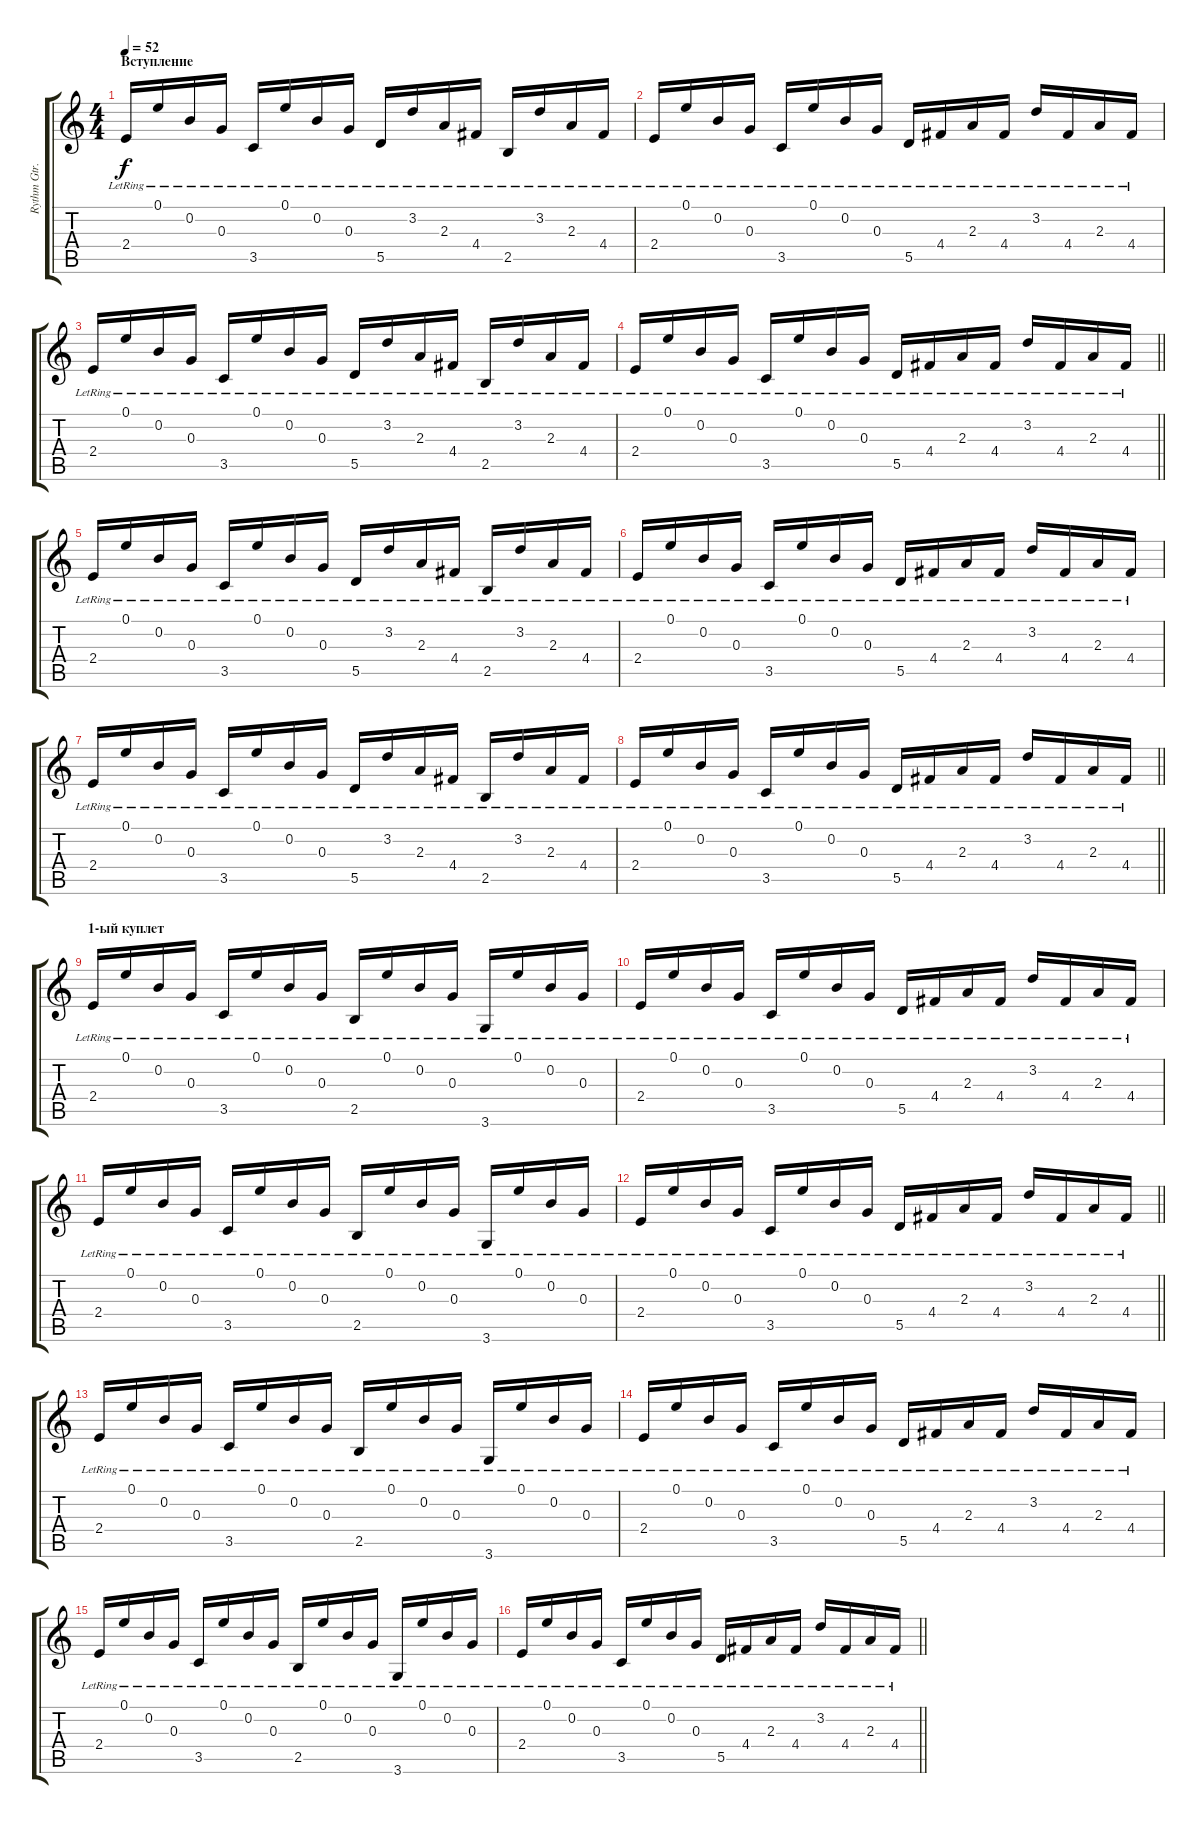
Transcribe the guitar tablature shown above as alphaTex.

\track ("Rythm Gtr." "Rythm Gtr.") {instrument acousticguitarsteel}
\staff {score tabs}
\tuning (E4 B3 G3 D3 A2 E2) {hide}
\ts (4 4)
\section ("" "Вступление")
\tempo 52
\clef g2
\ks c
2.4{lr}.16{dy f instrument acousticguitarsteel} 0.1{lr}.16 0.2{lr}.16 0.3{lr}.16 3.5{lr}.16 0.1{lr}.16 0.2{lr}.16 0.3{lr}.16 5.5{lr}.16 3.2{lr}.16 2.3{lr}.16 4.4{lr}.16 2.5{lr}.16 3.2{lr}.16 2.3{lr}.16 4.4{lr}.16 |
2.4{lr}.16 0.1{lr}.16 0.2{lr}.16 0.3{lr}.16 3.5{lr}.16 0.1{lr}.16 0.2{lr}.16 0.3{lr}.16 5.5{lr}.16 4.4{lr}.16 2.3{lr}.16 4.4{lr}.16 3.2{lr}.16 4.4{lr}.16 2.3{lr}.16 4.4{lr}.16 |
2.4{lr}.16 0.1{lr}.16 0.2{lr}.16 0.3{lr}.16 3.5{lr}.16 0.1{lr}.16 0.2{lr}.16 0.3{lr}.16 5.5{lr}.16 3.2{lr}.16 2.3{lr}.16 4.4{lr}.16 2.5{lr}.16 3.2{lr}.16 2.3{lr}.16 4.4{lr}.16 |
\barLineRight lightlight
2.4{lr}.16 0.1{lr}.16 0.2{lr}.16 0.3{lr}.16 3.5{lr}.16 0.1{lr}.16 0.2{lr}.16 0.3{lr}.16 5.5{lr}.16 4.4{lr}.16 2.3{lr}.16 4.4{lr}.16 3.2{lr}.16 4.4{lr}.16 2.3{lr}.16 4.4{lr}.16 |
2.4{lr}.16 0.1{lr}.16 0.2{lr}.16 0.3{lr}.16 3.5{lr}.16 0.1{lr}.16 0.2{lr}.16 0.3{lr}.16 5.5{lr}.16 3.2{lr}.16 2.3{lr}.16 4.4{lr}.16 2.5{lr}.16 3.2{lr}.16 2.3{lr}.16 4.4{lr}.16 |
2.4{lr}.16 0.1{lr}.16 0.2{lr}.16 0.3{lr}.16 3.5{lr}.16 0.1{lr}.16 0.2{lr}.16 0.3{lr}.16 5.5{lr}.16 4.4{lr}.16 2.3{lr}.16 4.4{lr}.16 3.2{lr}.16 4.4{lr}.16 2.3{lr}.16 4.4{lr}.16 |
2.4{lr}.16 0.1{lr}.16 0.2{lr}.16 0.3{lr}.16 3.5{lr}.16 0.1{lr}.16 0.2{lr}.16 0.3{lr}.16 5.5{lr}.16 3.2{lr}.16 2.3{lr}.16 4.4{lr}.16 2.5{lr}.16 3.2{lr}.16 2.3{lr}.16 4.4{lr}.16 |
\barLineRight lightlight
2.4{lr}.16 0.1{lr}.16 0.2{lr}.16 0.3{lr}.16 3.5{lr}.16 0.1{lr}.16 0.2{lr}.16 0.3{lr}.16 5.5{lr}.16 4.4{lr}.16 2.3{lr}.16 4.4{lr}.16 3.2{lr}.16 4.4{lr}.16 2.3{lr}.16 4.4{lr}.16 |
\section ("" "1-ый куплет")
2.4{lr}.16 0.1{lr}.16 0.2{lr}.16 0.3{lr}.16 3.5{lr}.16 0.1{lr}.16 0.2{lr}.16 0.3{lr}.16 2.5{lr}.16 0.1{lr}.16 0.2{lr}.16 0.3{lr}.16 3.6{lr}.16 0.1{lr}.16 0.2{lr}.16 0.3{lr}.16 |
2.4{lr}.16 0.1{lr}.16 0.2{lr}.16 0.3{lr}.16 3.5{lr}.16 0.1{lr}.16 0.2{lr}.16 0.3{lr}.16 5.5{lr}.16 4.4{lr}.16 2.3{lr}.16 4.4{lr}.16 3.2{lr}.16 4.4{lr}.16 2.3{lr}.16 4.4{lr}.16 |
2.4{lr}.16 0.1{lr}.16 0.2{lr}.16 0.3{lr}.16 3.5{lr}.16 0.1{lr}.16 0.2{lr}.16 0.3{lr}.16 2.5{lr}.16 0.1{lr}.16 0.2{lr}.16 0.3{lr}.16 3.6{lr}.16 0.1{lr}.16 0.2{lr}.16 0.3{lr}.16 |
\barLineRight lightlight
2.4{lr}.16 0.1{lr}.16 0.2{lr}.16 0.3{lr}.16 3.5{lr}.16 0.1{lr}.16 0.2{lr}.16 0.3{lr}.16 5.5{lr}.16 4.4{lr}.16 2.3{lr}.16 4.4{lr}.16 3.2{lr}.16 4.4{lr}.16 2.3{lr}.16 4.4{lr}.16 |
2.4{lr}.16 0.1{lr}.16 0.2{lr}.16 0.3{lr}.16 3.5{lr}.16 0.1{lr}.16 0.2{lr}.16 0.3{lr}.16 2.5{lr}.16 0.1{lr}.16 0.2{lr}.16 0.3{lr}.16 3.6{lr}.16 0.1{lr}.16 0.2{lr}.16 0.3{lr}.16 |
2.4{lr}.16 0.1{lr}.16 0.2{lr}.16 0.3{lr}.16 3.5{lr}.16 0.1{lr}.16 0.2{lr}.16 0.3{lr}.16 5.5{lr}.16 4.4{lr}.16 2.3{lr}.16 4.4{lr}.16 3.2{lr}.16 4.4{lr}.16 2.3{lr}.16 4.4{lr}.16 |
2.4{lr}.16 0.1{lr}.16 0.2{lr}.16 0.3{lr}.16 3.5{lr}.16 0.1{lr}.16 0.2{lr}.16 0.3{lr}.16 2.5{lr}.16 0.1{lr}.16 0.2{lr}.16 0.3{lr}.16 3.6{lr}.16 0.1{lr}.16 0.2{lr}.16 0.3{lr}.16 |
\barLineRight lightlight
2.4{lr}.16 0.1{lr}.16 0.2{lr}.16 0.3{lr}.16 3.5{lr}.16 0.1{lr}.16 0.2{lr}.16 0.3{lr}.16 5.5{lr}.16 4.4{lr}.16 2.3{lr}.16 4.4{lr}.16 3.2{lr}.16 4.4{lr}.16 2.3{lr}.16 4.4{lr}.16
